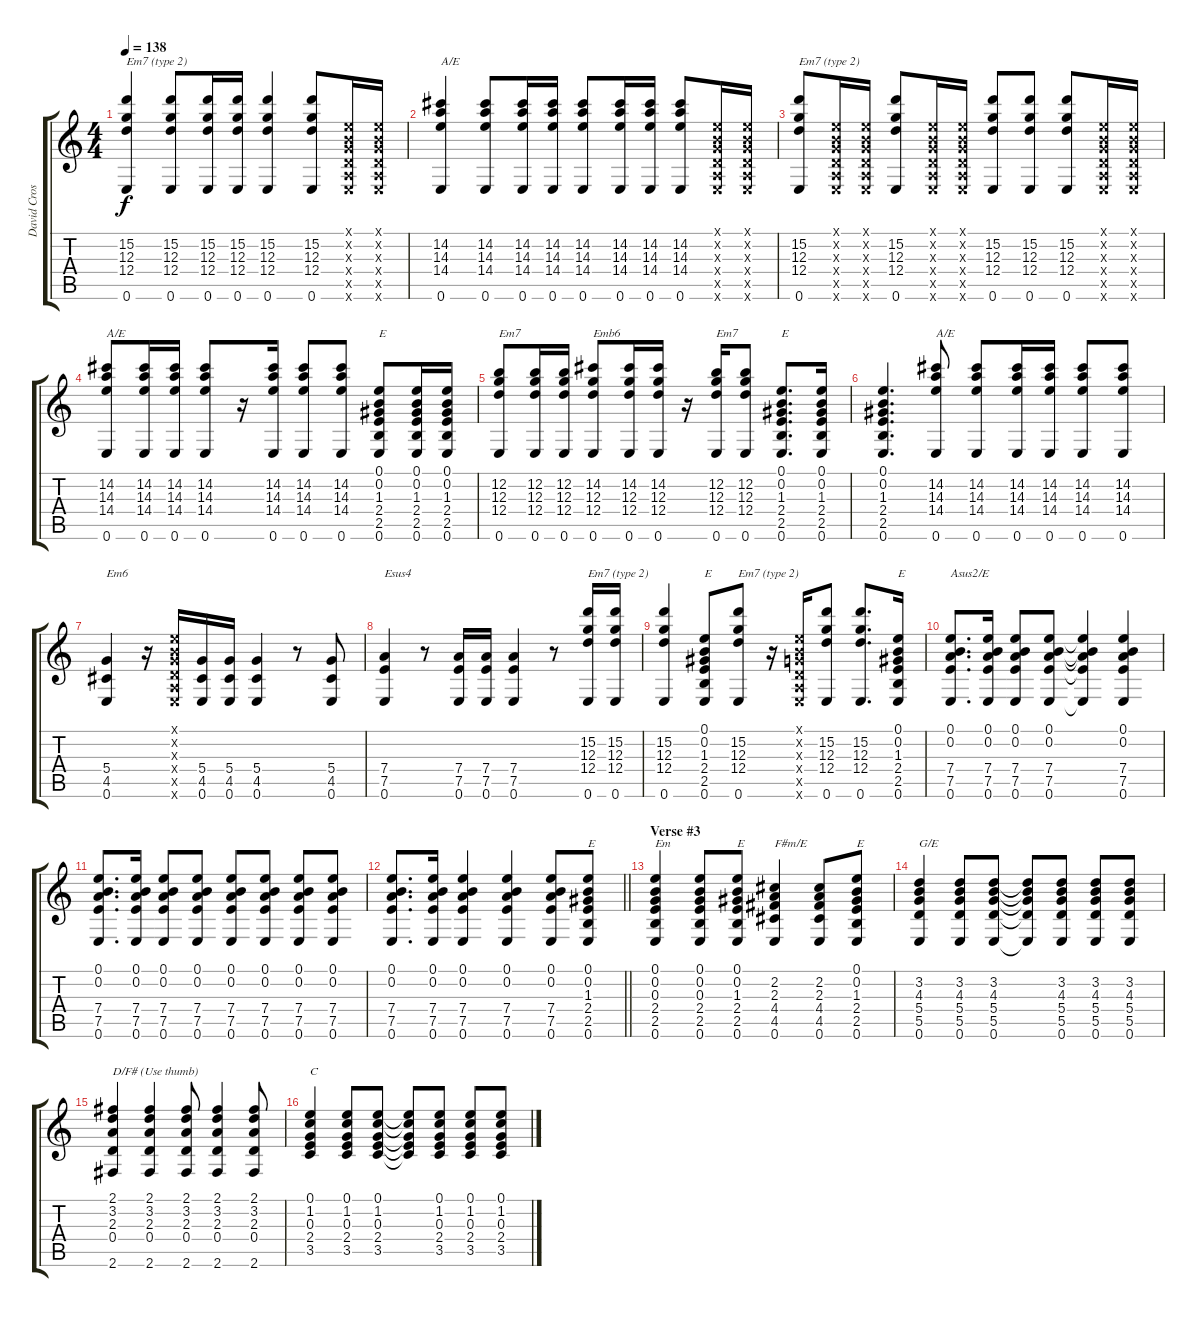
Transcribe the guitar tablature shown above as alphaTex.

\track ("David Crosby" "David Cros") {instrument electricguitarclean}
\staff {score tabs}
\tuning (E4 B3 G3 D3 A2 E2) {hide}
\ts (4 4)
\tempo 138
\clef g2
\ks c
(15.2 12.3 12.4 0.6).4{txt "Em7 (type 2)" dy f} (15.2 12.3 12.4 0.6).8 (15.2 12.3 12.4 0.6).16 (15.2 12.3 12.4 0.6).16 (15.2 12.3 12.4 0.6).4 (15.2 12.3 12.4 0.6).8 (0.1{x} 0.2{x} 0.3{x} 0.4{x} 0.5{x} 0.6{x}).16 (0.1{x} 0.2{x} 0.3{x} 0.4{x} 0.5{x} 0.6{x}).16 |
(14.2 14.3 14.4 0.6).4{txt "A/E"} (14.2 14.3 14.4 0.6).8 (14.2 14.3 14.4 0.6).16 (14.2 14.3 14.4 0.6).16 (14.2 14.3 14.4 0.6).8 (14.2 14.3 14.4 0.6).16 (14.2 14.3 14.4 0.6).16 (14.2 14.3 14.4 0.6).8 (0.1{x} 0.2{x} 0.3{x} 0.4{x} 0.5{x} 0.6{x}).16 (0.1{x} 0.2{x} 0.3{x} 0.4{x} 0.5{x} 0.6{x}).16 |
(15.2 12.3 12.4 0.6).8{txt "Em7 (type 2)"} (0.1{x} 0.2{x} 0.3{x} 0.4{x} 0.5{x} 0.6{x}).16 (0.1{x} 0.2{x} 0.3{x} 0.4{x} 0.5{x} 0.6{x}).16 (15.2 12.3 12.4 0.6).8 (0.1{x} 0.2{x} 0.3{x} 0.4{x} 0.5{x} 0.6{x}).16 (0.1{x} 0.2{x} 0.3{x} 0.4{x} 0.5{x} 0.6{x}).16 (15.2 12.3 12.4 0.6).8 (15.2 12.3 12.4 0.6).8 (15.2 12.3 12.4 0.6).8 (0.1{x} 0.2{x} 0.3{x} 0.4{x} 0.5{x} 0.6{x}).16 (0.1{x} 0.2{x} 0.3{x} 0.4{x} 0.5{x} 0.6{x}).16 |
(14.2 14.3 14.4 0.6).8{txt "A/E"} (14.2 14.3 14.4 0.6).16 (14.2 14.3 14.4 0.6).16 (14.2 14.3 14.4 0.6).8 r.16 (14.2 14.3 14.4 0.6).16 (14.2 14.3 14.4 0.6).8 (14.2 14.3 14.4 0.6).8 (0.1 0.2 1.3 2.4 2.5 0.6).8{txt "E"} (0.1 0.2 1.3 2.4 2.5 0.6).16 (0.1 0.2 1.3 2.4 2.5 0.6).16 |
(12.2 12.3 12.4 0.6).8{txt "Em7"} (12.2 12.3 12.4 0.6).16 (12.2 12.3 12.4 0.6).16 (14.2 12.3 12.4 0.6).8{txt "Emb6"} (14.2 12.3 12.4 0.6).16 (14.2 12.3 12.4 0.6).16 r.16 (12.2 12.3 12.4 0.6).16{txt "Em7"} (12.2 12.3 12.4 0.6).8 (0.1 0.2 1.3 2.4 2.5 0.6).8{d txt "E"} (0.1 0.2 1.3 2.4 2.5 0.6).16 |
(0.1 0.2 1.3 2.4 2.5 0.6).4{d} (14.2 14.3 14.4 0.6).8{txt "A/E"} (14.2 14.3 14.4 0.6).8 (14.2 14.3 14.4 0.6).16 (14.2 14.3 14.4 0.6).16 (14.2 14.3 14.4 0.6).8 (14.2 14.3 14.4 0.6).8 |
(5.4 4.5 0.6).4{txt "Em6"} r.16 (0.1{x} 0.2{x} 0.3{x} 0.4{x} 0.5{x} 0.6{x}).16 (5.4 4.5 0.6).16 (5.4 4.5 0.6).16 (5.4 4.5 0.6).4 r.8 (5.4 4.5 0.6).8 |
(7.4 7.5 0.6).4{txt "Esus4"} r.8 (7.4 7.5 0.6).16 (7.4 7.5 0.6).16 (7.4 7.5 0.6).4 r.8 (15.2 12.3 12.4 0.6).16{txt "Em7 (type 2)"} (15.2 12.3 12.4 0.6).16 |
(15.2 12.3 12.4 0.6).4 (0.1 0.2 1.3 2.4 2.5 0.6).8{txt "E"} (15.2 12.3 12.4 0.6).8{txt "Em7 (type 2)"} r.16 (0.1{x} 0.2{x} 0.3{x} 0.4{x} 0.5{x} 0.6{x}).16 (15.2 12.3 12.4 0.6).8 (15.2 12.3 12.4 0.6).8{d} (0.1 0.2 1.3 2.4 2.5 0.6).16{txt "E"} |
(0.1 0.2 7.4 7.5 0.6).8{d txt "Asus2/E"} (0.1 0.2 7.4 7.5 0.6).16 (0.1 0.2 7.4 7.5 0.6).8 (0.1 0.2 7.4 7.5 0.6).8 (0.1{t} 0.2{t} 7.4{t} 7.5{t} 0.6{t}).4 (0.1 0.2 7.4 7.5 0.6).4 |
(0.1 0.2 7.4 7.5 0.6).8{d} (0.1 0.2 7.4 7.5 0.6).16 (0.1 0.2 7.4 7.5 0.6).8 (0.1 0.2 7.4 7.5 0.6).8 (0.1 0.2 7.4 7.5 0.6).8 (0.1 0.2 7.4 7.5 0.6).8 (0.1 0.2 7.4 7.5 0.6).8 (0.1 0.2 7.4 7.5 0.6).8 |
\barLineRight lightlight
(0.1 0.2 7.4 7.5 0.6).8{d} (0.1 0.2 7.4 7.5 0.6).16 (0.1 0.2 7.4 7.5 0.6).4 (0.1 0.2 7.4 7.5 0.6).4 (0.1 0.2 7.4 7.5 0.6).8 (0.1 0.2 1.3 2.4 2.5 0.6).8{txt "E"} |
\section ("" "Verse #3")
(0.1 0.2 0.3 2.4 2.5 0.6).4{txt "Em"} (0.1 0.2 0.3 2.4 2.5 0.6).8 (0.1 0.2 1.3 2.4 2.5 0.6).8{txt "E"} (2.2 2.3 4.4 4.5 0.6).4{txt "F#m/E"} (2.2 2.3 4.4 4.5 0.6).8 (0.1 0.2 1.3 2.4 2.5 0.6).8{txt "E"} |
(3.2 4.3 5.4 5.5 0.6).4{txt "G/E"} (3.2 4.3 5.4 5.5 0.6).8 (3.2 4.3 5.4 5.5 0.6).8 (3.2{t} 4.3{t} 5.4{t} 5.5{t} 0.6{t}).8 (3.2 4.3 5.4 5.5 0.6).8 (3.2 4.3 5.4 5.5 0.6).8 (3.2 4.3 5.4 5.5 0.6).8 |
(2.1 3.2 2.3 0.4 2.6).4{txt "D/F# (Use thumb)"} (2.1 3.2 2.3 0.4 2.6).4 (2.1 3.2 2.3 0.4 2.6).8 (2.1 3.2 2.3 0.4 2.6).4 (2.1 3.2 2.3 0.4 2.6).8 |
(0.1 1.2 0.3 2.4 3.5).4{txt "C"} (0.1 1.2 0.3 2.4 3.5).8 (0.1 1.2 0.3 2.4 3.5).8 (0.1{t} 1.2{t} 0.3{t} 2.4{t} 3.5{t}).8 (0.1 1.2 0.3 2.4 3.5).8 (0.1 1.2 0.3 2.4 3.5).8 (0.1 1.2 0.3 2.4 3.5).8
